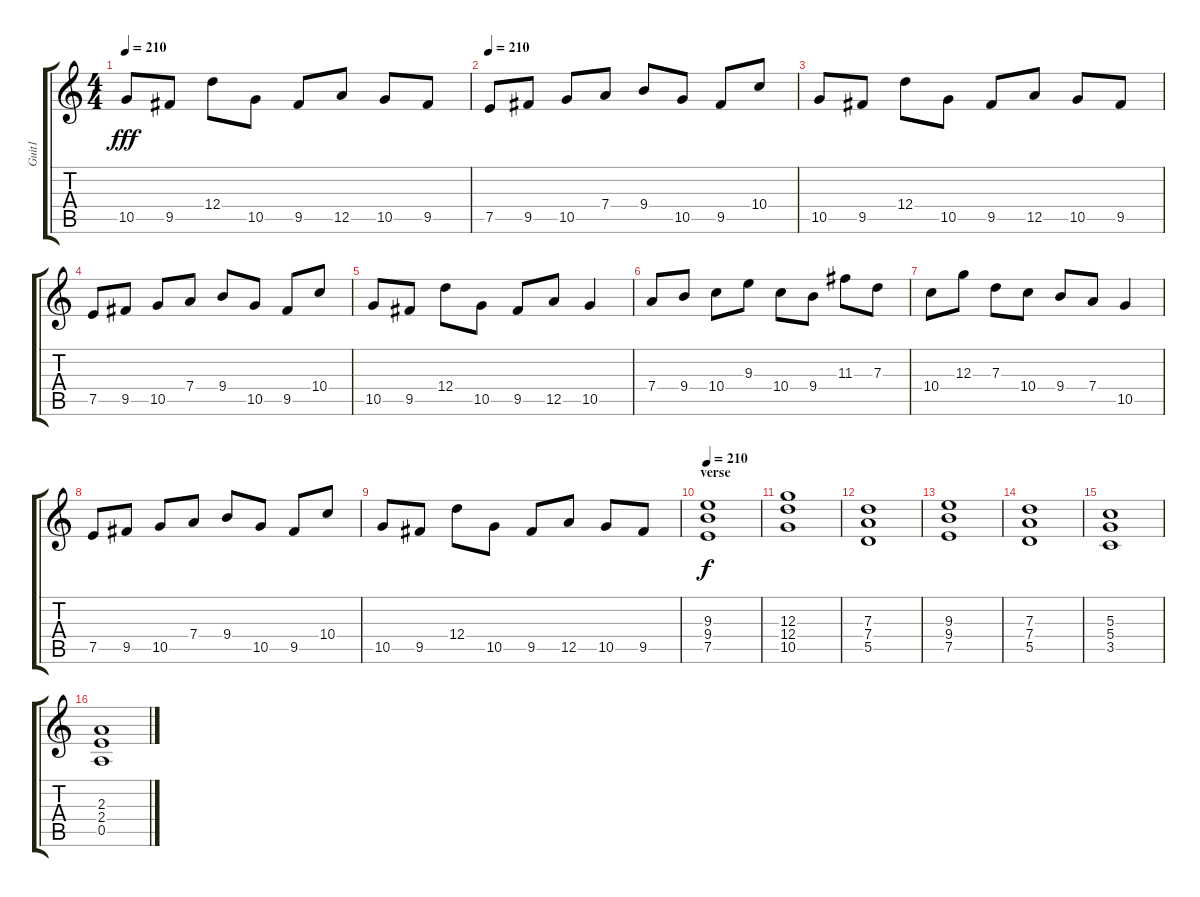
\track ("Guit1" "Guit1") {instrument overdrivenguitar}
\staff {score tabs}
\tuning (E4 B3 G3 D3 A2 E2) {hide}
\ts (4 4)
\tempo 210
\clef g2
\ks c
10.5.8{dy fff} 9.5.8 12.4.8 10.5.8 9.5.8 12.5.8 10.5.8 9.5.8 |
\tempo 210
7.5.8 9.5.8 10.5.8 7.4.8 9.4.8 10.5.8 9.5.8 10.4.8 |
10.5.8 9.5.8 12.4.8 10.5.8 9.5.8 12.5.8 10.5.8 9.5.8 |
7.5.8 9.5.8 10.5.8 7.4.8 9.4.8 10.5.8 9.5.8 10.4.8 |
10.5.8 9.5.8 12.4.8 10.5.8 9.5.8 12.5.8 10.5.4 |
7.4.8 9.4.8 10.4.8 9.3.8 10.4.8 9.4.8 11.3.8 7.3.8 |
10.4.8 12.3.8 7.3.8 10.4.8 9.4.8 7.4.8 10.5.4 |
7.5.8 9.5.8 10.5.8 7.4.8 9.4.8 10.5.8 9.5.8 10.4.8 |
10.5.8 9.5.8 12.4.8 10.5.8 9.5.8 12.5.8 10.5.8 9.5.8 |
\section ("" "verse")
\tempo 210
(9.3 9.4 7.5).1{dy f} |
(12.3 12.4 10.5).1 |
(7.3 7.4 5.5).1 |
(9.3 9.4 7.5).1 |
(7.3 7.4 5.5).1 |
(5.3 5.4 3.5).1 |
(2.3 2.4 0.5).1
